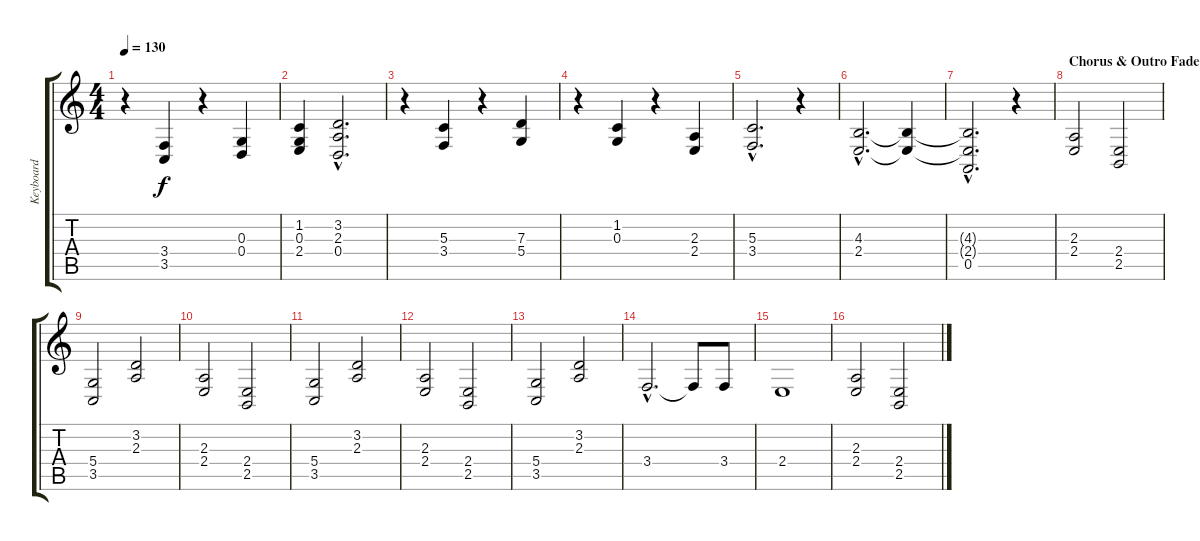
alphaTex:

\track ("Keyboard" "Keyboard") {instrument electricpiano2}
\staff {score tabs}
\tuning (E4 B3 G3 D3 A2 E2) {hide}
\ts (4 4)
\tempo 130
\clef g2
\ks c
r.4{dy f} (3.4 3.5).4 r.4 (0.3 0.4).4 |
(1.2 0.3 2.4).4 (3.2{hac} 2.3{hac} 0.4{hac}).2{d} |
r.4 (5.3 3.4).4 r.4 (7.3 5.4).4 |
r.4 (1.2 0.3).4 r.4 (2.3 2.4).4 |
(5.3{hac} 3.4{hac}).2{d} r.4 |
(4.3{hac} 2.4{hac}).2{d} (4.3{t} 2.4{t}).4 |
(4.3{hac t} 2.4{hac t} 0.5{hac}).2{d} r.4 |
\section ("" "Chorus & Outro Fade")
(2.3 2.4).2 (2.4 2.5).2 |
(5.4 3.5).2 (3.2 2.3).2 |
(2.3 2.4).2 (2.4 2.5).2 |
(5.4 3.5).2 (3.2 2.3).2 |
(2.3 2.4).2 (2.4 2.5).2 |
(5.4 3.5).2 (3.2 2.3).2 |
3.4{hac}.2{d} 3.4{t}.8 3.4.8 |
2.4.1 |
(2.3 2.4).2 (2.4 2.5).2
